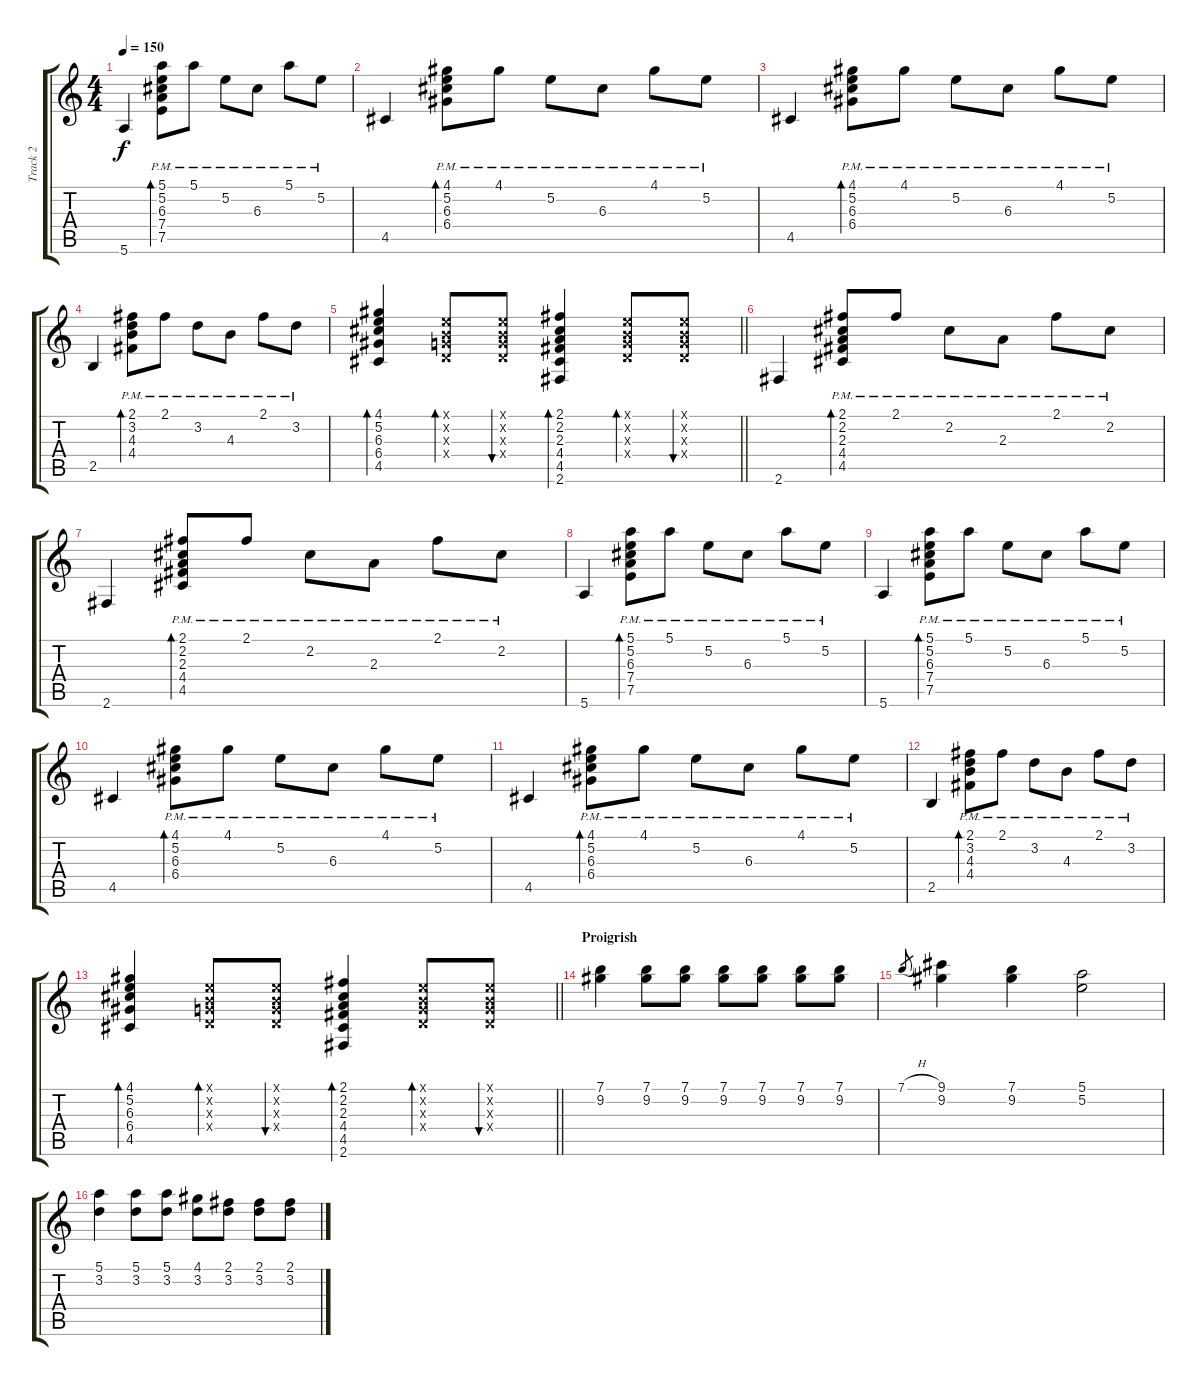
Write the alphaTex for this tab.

\track ("Track 2" "Track 2") {instrument acousticguitarsteel}
\staff {score tabs}
\tuning (E4 B3 G3 D3 A2 E2) {hide}
\ts (4 4)
\tempo 150
\clef g2
\ks c
5.6.4{dy f} (5.1{pm} 5.2{pm} 6.3{pm} 7.4{pm} 7.5{pm}).8{bd 120} 5.1{pm}.8 5.2{pm}.8 6.3{pm}.8 5.1{pm}.8 5.2{pm}.8 |
4.5.4 (4.1{pm} 5.2{pm} 6.3{pm} 6.4{pm}).8{bd 120} 4.1{pm}.8 5.2{pm}.8 6.3{pm}.8 4.1{pm}.8 5.2{pm}.8 |
4.5.4 (4.1{pm} 5.2{pm} 6.3{pm} 6.4{pm}).8{bd 120} 4.1{pm}.8 5.2{pm}.8 6.3{pm}.8 4.1{pm}.8 5.2{pm}.8 |
2.5.4 (2.1{pm} 3.2{pm} 4.3{pm} 4.4{pm}).8{bd 120} 2.1{pm}.8 3.2{pm}.8 4.3{pm}.8 2.1{pm}.8 3.2{pm}.8 |
\barLineRight lightlight
(4.1 5.2 6.3 6.4 4.5).4{bd 60} (0.1{x} 0.2{x} 0.3{x} 0.4{x}).8{bd 60} (0.1{x} 0.2{x} 0.3{x} 0.4{x}).8{bu 60} (2.1 2.2 2.3 4.4 4.5 2.6).4{bd 60} (0.1{x} 0.2{x} 0.3{x} 0.4{x}).8{bd 60} (0.1{x} 0.2{x} 0.3{x} 0.4{x}).8{bu 60} |
2.6.4 (2.1{pm} 2.2{pm} 2.3{pm} 4.4{pm} 4.5{pm}).8{bd 120} 2.1{pm}.8 2.2{pm}.8 2.3{pm}.8 2.1{pm}.8 2.2{pm}.8 |
2.6.4 (2.1{pm} 2.2{pm} 2.3{pm} 4.4{pm} 4.5{pm}).8{bd 120} 2.1{pm}.8 2.2{pm}.8 2.3{pm}.8 2.1{pm}.8 2.2{pm}.8 |
5.6.4 (5.1{pm} 5.2{pm} 6.3{pm} 7.4{pm} 7.5{pm}).8{bd 120} 5.1{pm}.8 5.2{pm}.8 6.3{pm}.8 5.1{pm}.8 5.2{pm}.8 |
5.6.4 (5.1{pm} 5.2{pm} 6.3{pm} 7.4{pm} 7.5{pm}).8{bd 120} 5.1{pm}.8 5.2{pm}.8 6.3{pm}.8 5.1{pm}.8 5.2{pm}.8 |
4.5.4 (4.1{pm} 5.2{pm} 6.3{pm} 6.4{pm}).8{bd 120} 4.1{pm}.8 5.2{pm}.8 6.3{pm}.8 4.1{pm}.8 5.2{pm}.8 |
4.5.4 (4.1{pm} 5.2{pm} 6.3{pm} 6.4{pm}).8{bd 120} 4.1{pm}.8 5.2{pm}.8 6.3{pm}.8 4.1{pm}.8 5.2{pm}.8 |
2.5.4 (2.1{pm} 3.2{pm} 4.3{pm} 4.4{pm}).8{bd 120} 2.1{pm}.8 3.2{pm}.8 4.3{pm}.8 2.1{pm}.8 3.2{pm}.8 |
\barLineRight lightlight
(4.1 5.2 6.3 6.4 4.5).4{bd 60} (0.1{x} 0.2{x} 0.3{x} 0.4{x}).8{bd 60} (0.1{x} 0.2{x} 0.3{x} 0.4{x}).8{bu 60} (2.1 2.2 2.3 4.4 4.5 2.6).4{bd 60} (0.1{x} 0.2{x} 0.3{x} 0.4{x}).8{bd 60} (0.1{x} 0.2{x} 0.3{x} 0.4{x}).8{bu 60} |
\section ("" "Proigrish")
(7.1 9.2).4 (7.1 9.2).8 (7.1 9.2).8 (7.1 9.2).8 (7.1 9.2).8 (7.1 9.2).8 (7.1 9.2).8 |
7.1{h}.8{gr} (9.1 9.2).4 (7.1 9.2).4 (5.1 5.2).2 |
(5.1 3.2).4 (5.1 3.2).8 (5.1 3.2).8 (4.1 3.2).8 (2.1 3.2).8 (2.1 3.2).8 (2.1 3.2).8
